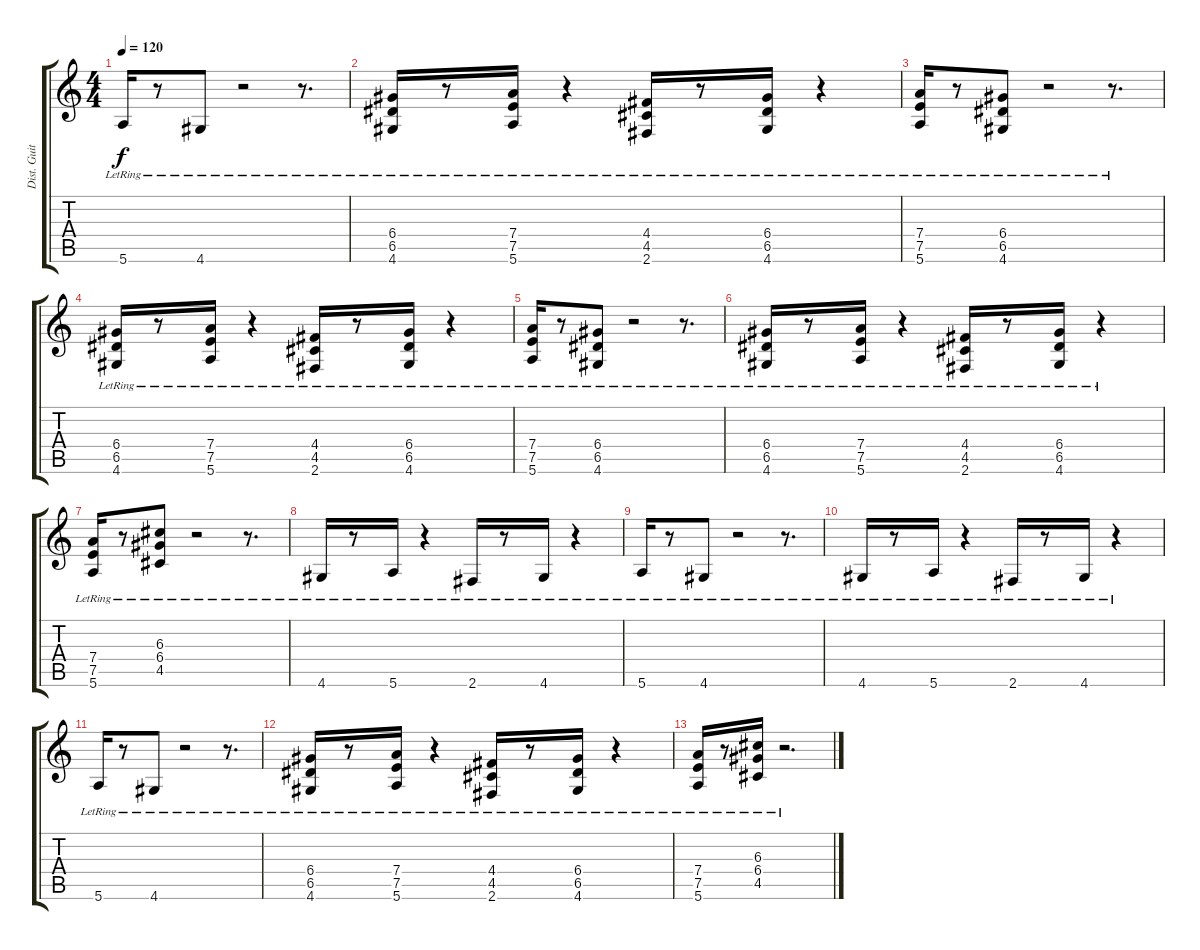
\track ("Dist. Guitar" "Dist. Guit") {instrument distortionguitar}
\staff {score tabs}
\tuning (E4 B3 G3 D3 A2 E2) {hide}
\ts (4 4)
\tempo 120
\clef g2
\ks c
5.6{lr}.16{dy f} r.8 4.6{lr}.8 r.2 r.8{d} |
(6.4{lr} 6.5{lr} 4.6{lr}).16 r.8 (7.4{lr} 7.5{lr} 5.6{lr}).16 r.4 (4.4{lr} 4.5{lr} 2.6{lr}).16 r.8 (6.4{lr} 6.5{lr} 4.6{lr}).16 r.4 |
(7.4{lr} 7.5{lr} 5.6{lr}).16 r.8 (6.4{lr} 6.5{lr} 4.6{lr}).8 r.2 r.8{d} |
(6.4{lr} 6.5{lr} 4.6{lr}).16 r.8 (7.4{lr} 7.5{lr} 5.6{lr}).16 r.4 (4.4{lr} 4.5{lr} 2.6{lr}).16 r.8 (6.4{lr} 6.5{lr} 4.6{lr}).16 r.4 |
(7.4{lr} 7.5{lr} 5.6{lr}).16 r.8 (6.4{lr} 6.5{lr} 4.6{lr}).8 r.2 r.8{d} |
(6.4{lr} 6.5{lr} 4.6{lr}).16 r.8 (7.4{lr} 7.5{lr} 5.6{lr}).16 r.4 (4.4{lr} 4.5{lr} 2.6{lr}).16 r.8 (6.4{lr} 6.5{lr} 4.6{lr}).16 r.4 |
(7.4{lr} 7.5{lr} 5.6{lr}).16 r.8 (6.3{lr} 6.4{lr} 4.5{lr}).8 r.2 r.8{d} |
4.6{lr}.16 r.8 5.6{lr}.16 r.4 2.6{lr}.16 r.8 4.6{lr}.16 r.4 |
5.6{lr}.16 r.8 4.6{lr}.8 r.2 r.8{d} |
4.6{lr}.16 r.8 5.6{lr}.16 r.4 2.6{lr}.16 r.8 4.6{lr}.16 r.4 |
5.6{lr}.16 r.8 4.6{lr}.8 r.2 r.8{d} |
(6.4{lr} 6.5{lr} 4.6{lr}).16 r.8 (7.4{lr} 7.5{lr} 5.6{lr}).16 r.4 (4.4{lr} 4.5{lr} 2.6{lr}).16 r.8 (6.4{lr} 6.5{lr} 4.6{lr}).16 r.4 |
(7.4{lr} 7.5 5.6{lr}).16 r.8 (6.3{lr} 6.4{lr} 4.5{lr}).16 r.2{d}
